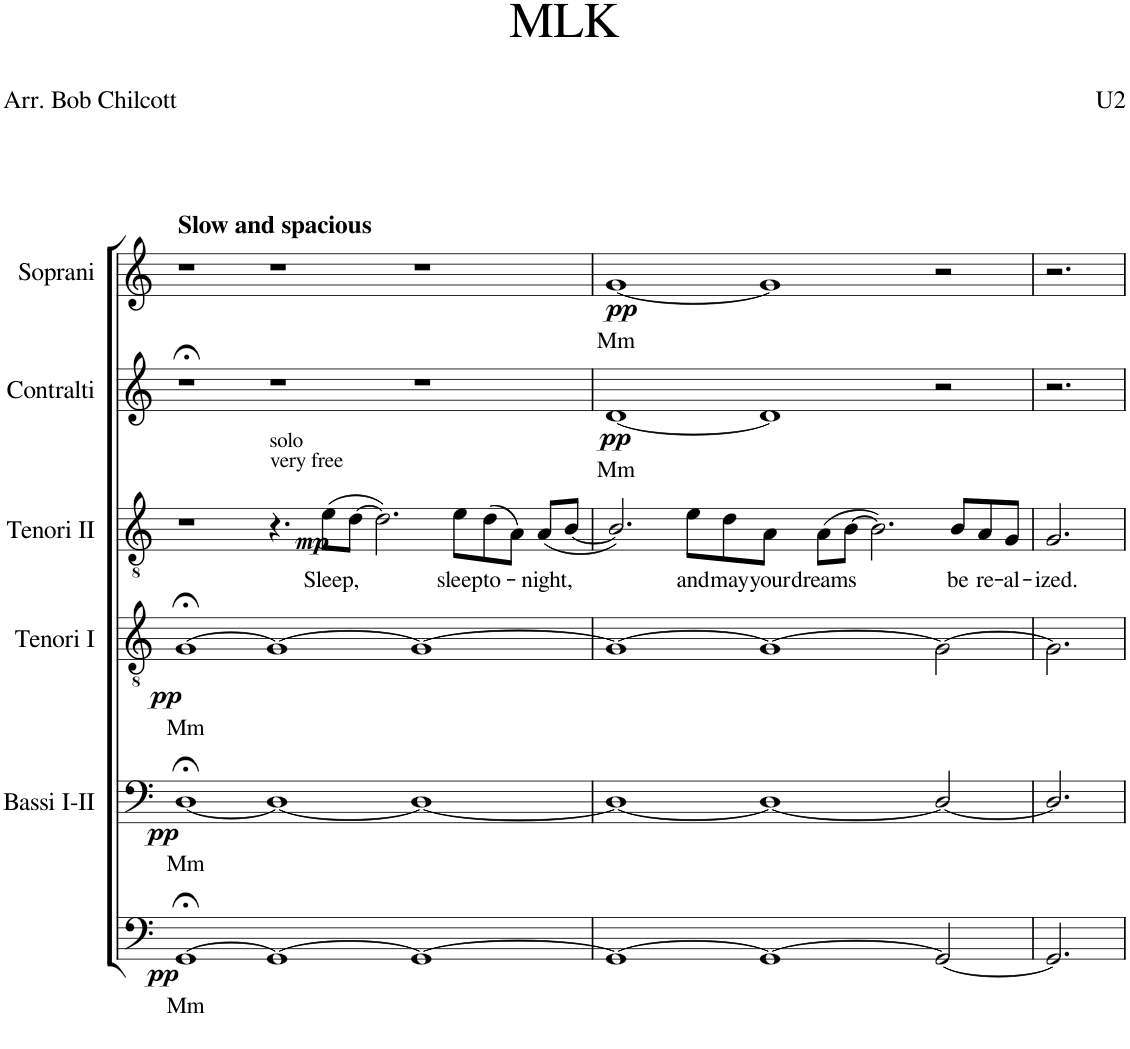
**kern	**text	**dynam	**kern	**text	**dynam	**kern	**text	**dynam	**kern	**text	**dynam	**kern	**text	**dynam	**kern	**text	**dynam
*part6	*part6	*part6	*part5	*part5	*part5	*part4	*part4	*part4	*part3	*part3	*part3	*part2	*part2	*part2	*part1	*part1	*part1
*staff6	*staff6	*staff6	*staff5	*staff5	*staff5	*staff4	*staff4	*staff4	*staff3	*staff3	*staff3	*staff2	*staff2	*staff2	*staff1	*staff1	*staff1
*I"Bassoon	*	*	*I"Bassi I-II	*	*	*I"Tenori I	*	*	*I"Tenori II	*	*	*I"Contralti	*	*	*I"Soprani	*	*
*I'Bsn	*	*	*	*	*	*	*	*	*	*	*	*	*	*	*	*	*
*clefF4	*	*	*clefF4	*	*	*clefGv2	*	*	*clefGv2	*	*	*clefG2	*	*	*clefG2	*	*
*k[]	*	*	*k[]	*	*	*k[]	*	*	*k[]	*	*	*k[]	*	*	*k[]	*	*
=1	=1	=1	=1	=1	=1	=1	=1	=1	=1	=1	=1	=1	=1	=1	=1	=1	=1
!	!	!	!	!	!	!	!	!	!	!	!	!	!	!	!LO:TX:a:B:t=Slow and spacious	!	!
!	!LO:LY:b	!LO:DY:b	!	!LO:LY:b	!LO:DY:b	!	!LO:LY:b	!LO:DY:b	!	!	!	!	!	!	!	!	!
[1GG;<	Mm	pp	[1D;<	Mm	pp	[1G;<	Mm	pp	1r	.	.	1r;<	.	.	1r	.	.
!	!	!	!	!	!	!	!	!	!LO:TX:a:t=very free	!	!	!	!	!	!	!	!
!	!	!	!	!	!	!	!	!	!LO:TX:a:t=solo	!	!	!	!	!	!	!	!
1GG_	.	.	1D_	.	.	1G_	.	.	4.r	.	.	1r	.	.	1r	.	.
!	!	!	!	!	!	!	!	!	!	!LO:LY:b	!LO:DY:b	!	!	!	!	!	!
.	.	.	.	.	.	.	.	.	(8e\L	Sleep,	mp	.	.	.	.	.	.
.	.	.	.	.	.	.	.	.	[8d\J	.	.	.	.	.	.	.	.
.	.	.	.	.	.	.	.	.	2.d\])	.	.	.	.	.	.	.	.
1GG_	.	.	1D_	.	.	1G_	.	.	.	.	.	1r	.	.	1r	.	.
!	!	!	!	!	!	!	!	!	!	!LO:LY:b	!	!	!	!	!	!	!
.	.	.	.	.	.	.	.	.	8e\L	sleep	.	.	.	.	.	.	.
!	!	!	!	!	!	!	!	!	!	!LO:LY:b	!	!	!	!	!	!	!
.	.	.	.	.	.	.	.	.	(8d\	to-	.	.	.	.	.	.	.
.	.	.	.	.	.	.	.	.	8A\J)	.	.	.	.	.	.	.	.
!	!	!	!	!	!	!	!	!	!	!LO:LY:b	!	!	!	!	!	!	!
.	.	.	.	.	.	.	.	.	(8A/L	-night,	.	.	.	.	.	.	.
.	.	.	.	.	.	.	.	.	[8B/J	.	.	.	.	.	.	.	.
=2	=2	=2	=2	=2	=2	=2	=2	=2	=2	=2	=2	=2	=2	=2	=2	=2	=2
!	!	!	!	!	!	!	!	!	!	!	!	!	!LO:LY:b	!LO:DY:b	!	!LO:LY:b	!LO:DY:b
1GG_	.	.	1D_	.	.	1G_	.	.	2.B/])	.	.	[1d	Mm	pp	[1g	Mm	pp
!	!	!	!	!	!	!	!	!	!	!LO:LY:b	!	!	!	!	!	!	!
.	.	.	.	.	.	.	.	.	8e\L	and	.	.	.	.	.	.	.
!	!	!	!	!	!	!	!	!	!	!LO:LY:b	!	!	!	!	!	!	!
.	.	.	.	.	.	.	.	.	8d\	may	.	.	.	.	.	.	.
!	!	!	!	!	!	!	!	!	!	!LO:LY:b	!	!	!	!	!	!	!
1GG_	.	.	1D_	.	.	1G_	.	.	8A\J	your	.	1d]	.	.	1g]	.	.
!	!	!	!	!	!	!	!	!	!	!LO:LY:b	!	!	!	!	!	!	!
.	.	.	.	.	.	.	.	.	(8A\L	dreams	.	.	.	.	.	.	.
.	.	.	.	.	.	.	.	.	[8B\J	.	.	.	.	.	.	.	.
.	.	.	.	.	.	.	.	.	2.B\])	.	.	.	.	.	.	.	.
2GG/_	.	.	2D/_	.	.	2G\_	.	.	.	.	.	2r	.	.	2r	.	.
!	!	!	!	!	!	!	!	!	!	!LO:LY:b	!	!	!	!	!	!	!
.	.	.	.	.	.	.	.	.	8B/L	be	.	.	.	.	.	.	.
!	!	!	!	!	!	!	!	!	!	!LO:LY:b	!	!	!	!	!	!	!
.	.	.	.	.	.	.	.	.	8A/	re-	.	.	.	.	.	.	.
!	!	!	!	!	!	!	!	!	!	!LO:LY:b	!	!	!	!	!	!	!
.	.	.	.	.	.	.	.	.	8G/J	-al-	.	.	.	.	.	.	.
=3	=3	=3	=3	=3	=3	=3	=3	=3	=3	=3	=3	=3	=3	=3	=3	=3	=3
!	!	!	!	!	!	!	!	!	!	!LO:LY:b	!	!	!	!	!	!	!
2.GG/]	.	.	2.D/]	.	.	2.G\]	.	.	2.G/	-ized.	.	2.r	.	.	2.r	.	.
=	=	=	=	=	=	=	=	=	=	=	=	=	=	=	=	=	=
*-	*-	*-	*-	*-	*-	*-	*-	*-	*-	*-	*-	*-	*-	*-	*-	*-	*-
